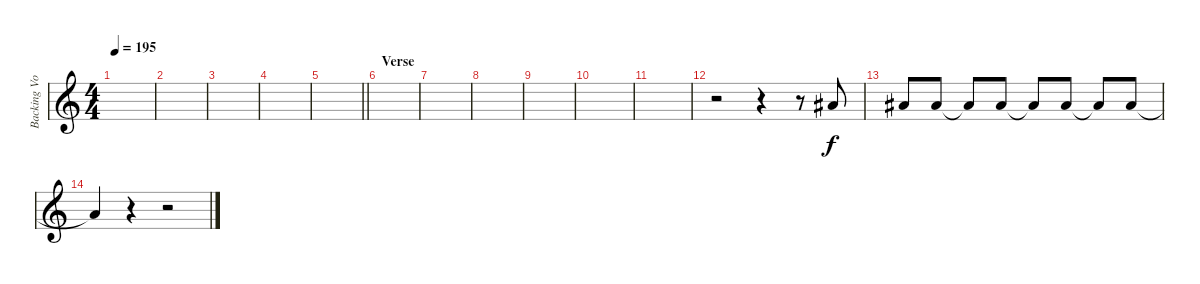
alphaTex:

\track ("Backing Vocals" "Backing Vo") {instrument distortionguitar}
\staff {score}
\tuning (Eb4 Bb3 Gb3 Db3 Ab2 Eb2) {hide}
\ts (4 4)
\tempo 195
\clef g2
\ks c
|
|
|
|
\barLineRight lightlight
|
\section ("" "Verse")
|
|
|
|
|
|
r.2 r.4 r.8 4.3.8 |
4.3.8 4.3.8 4.3{t}.8 4.3.8 4.3{t}.8 4.3.8 4.3{t}.8 4.3.8 |
4.3{t}.4 r.4 r.2
